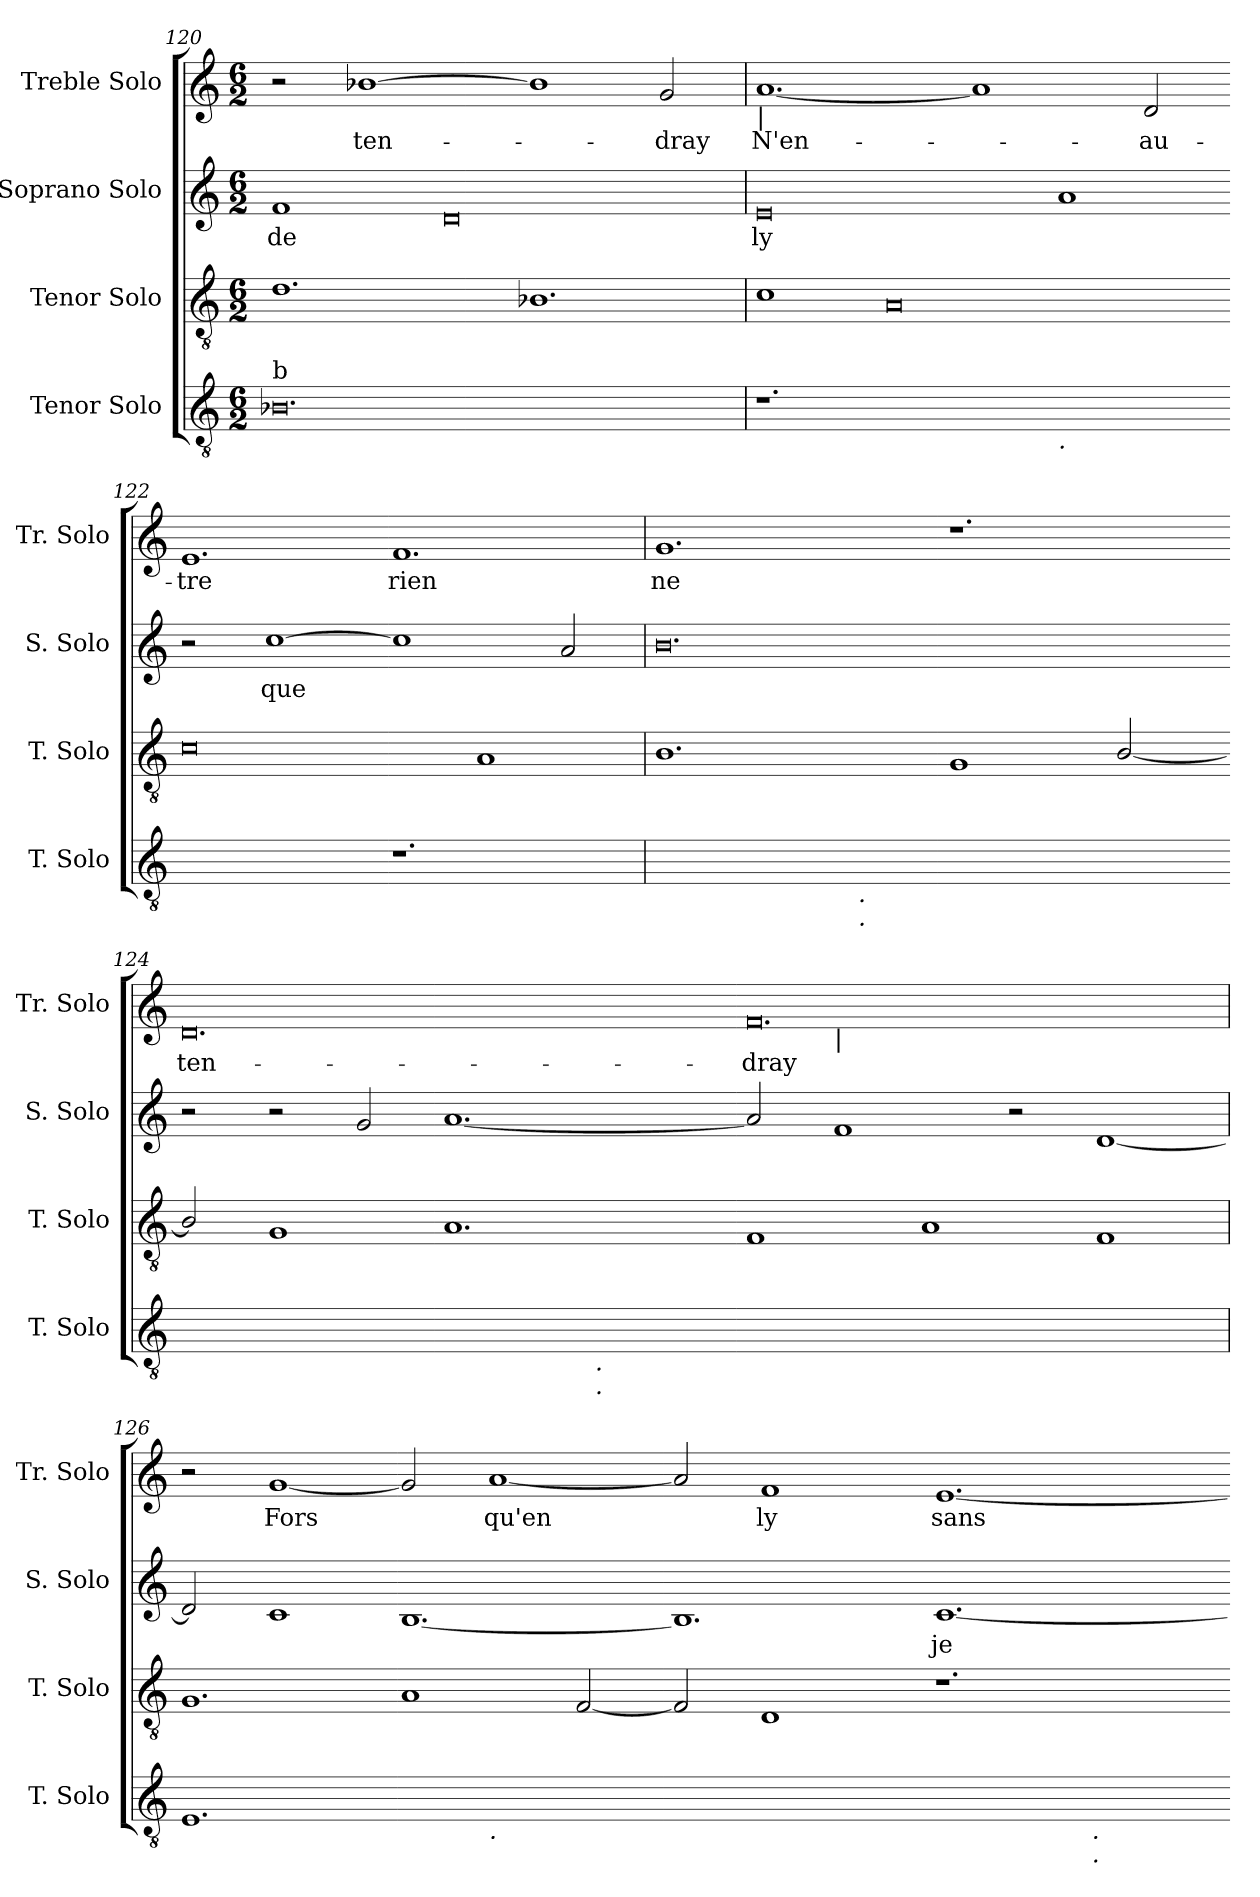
**kern	**kern	**kern	**text	**kern	**text
*part4	*part3	*part2	*part2	*part1	*part1
*staff4	*staff3	*staff2	*staff2	*staff1	*staff1
*I"Tenor Solo	*I"Tenor Solo	*I"Soprano Solo	*	*I"Treble Solo	*
*I'T. Solo	*I'T. Solo	*I'S. Solo	*	*I'Tr. Solo	*
*clefGv2	*clefGv2	*clefG2	*	*clefG2	*
*ITrd7c12	*ITrd7c12	*	*	*	*
*k[]	*k[]	*k[]	*	*k[]	*
*C:	*C:	*C:	*	*C:	*
*M6/2	*M6/2	*M6/2	*	*M6/2	*
=120	=120	=120	=120	=120	=120
!LO:TX:a:t=b	!	!	!	!	!
!	!	!	!LO:LY:b:color=#000000	!	!
0.BB-i	1.Di	1fi	de	2r	.
!	!	!	!	!	!LO:LY:b:color=#000000
.	.	.	.	[<1b-Xi	-ten-
.	.	0di	.	.	.
.	1.BB-Xi	.	.	1b-i]	.
!	!	!	!	!	!LO:LY:b:color=#000000
.	.	.	.	2gi/	-dray
=121	=121	=121	=121	=121	=121
!	!	!	!LO:LY:b:color=#000000	!	!
!	!	!	!	!LO:TX:b:i:t=|	!
!	!	!	!	!	!LO:LY:b:color=#000000
*^	*	*	*	*	*
1.r	0ryy	1Ci	0ei	ly	[<1.ai	N'en-
.	.	0AAi	.	.	.	.
[<1.AAiyy	.	.	.	.	1ai]	.
!	!LO:TX:b:i:t=.	!	!	!	!	!
.	1ryy	.	1ai	.	.	.
!	!	!	!	!	!	!LO:LY:b:color=#000000
.	.	.	.	.	2di/	-au-
*v	*v	*	*	*	*	*
=122-	=122-	=122-	=122-	=122-	=122-
*^	*	*	*	*	*
!	!	!	!	!	!	!LO:LY:b:color=#000000
*v	*v	*	*	*	*	*
1.AAiyy]	0Ci	2r	.	1.ei	-tre
!	!	!	!LO:LY:b:color=#000000	!	!
.	.	[>1cci	que	.	.
!	!	!	!	!	!LO:LY:b:color=#000000
1.r	.	1cci]	.	1.fi	rien
.	1AAi	.	.	.	.
.	.	2ai/	.	.	.
!!LO:PB:g=z
=123	=123	=123	=123	=123	=123
!	!	!	!	!	!LO:LY:b:color=#000000
*^	*	*	*	*	*
[<0.GGiyy	2ryy	1.BBi	0.bi	.	1.gi	ne
.	4ryy	.	.	.	.	.
.	8ryy	.	.	.	.	.
.	32ryy	.	.	.	.	.
.	128ryy	.	.	.	.	.
.	256ryy	.	.	.	.	.
.	1024ryy	.	.	.	.	.
!	!LO:TX:b:i:t=.	!	!	!	!	!
!	!LO:TX:b:i:t=.	!	!	!	!	!
.	1ryy	.	.	.	.	.
.	.	1GGi	.	.	1.r	.
.	1ryy	.	.	.	.	.
.	.	[<2BBi/	.	.	.	.
.	16ryy	.	.	.	.	.
.	64ryy	.	.	.	.	.
.	512.ryy	.	.	.	.	.
=124-	=124-	=124-	=124-	=124-	=124-	=124-
!	!	!	!	!	!	!LO:LY:b:color=#000000
1.GGiyy]	1ryy	2BBi/]	2r	.	0.di	ten-
.	.	1GGi	2r	.	.	.
.	2ryy	.	2gi/	.	.	.
[<1.FFiyy	4ryy	1.AAi	[<1.ai	.	.	.
.	8ryy	.	.	.	.	.
.	16ryy	.	.	.	.	.
.	32ryy	.	.	.	.	.
.	64ryy	.	.	.	.	.
.	256ryy	.	.	.	.	.
!	!LO:TX:b:i:t=.	!	!	!	!	!
!	!LO:TX:b:i:t=.	!	!	!	!	!
.	1ryy	.	.	.	.	.
.	128.ryy	.	.	.	.	.
*v	*v	*	*	*	*	*
=125-	=125-	=125-	=125-	=125-	=125-
*^	*	*	*	*	*
!	!	!	!	!	!	!LO:LY:b:color=#000000
*v	*v	*	*	*	*^	*
0.FFiyy]	1FFi	2ai/]	.	0.fi	2ryy	-dray
!	!	!	!	!	!LO:TX:b:i:t=|	!
.	.	1fi	.	.	1ryy	.
.	1AAi	.	.	.	.	.
.	.	2r	.	.	1.ryy	.
.	1FFi	[<1di	.	.	.	.
*	*	*	*	*v	*v	*
=126	=126	=126	=126	=126	=126
*^	*	*	*	*	*
1.EEi	0ryy	1.GGi	2di/]	.	2r	.
!	!	!	!	!	!	!LO:LY:b:color=#000000
.	.	.	1ci	.	[<1gi	Fors
[<1.DDiyy	.	1AAi	[<1.Bi	.	2gi/]	.
!	!LO:TX:b:i:t=.	!	!	!	!	!
!	!	!	!	!	!	!LO:LY:b:color=#000000
.	1ryy	.	.	.	[<1ai	qu'en
.	.	[<2FFi/	.	.	.	.
=127-	=127-	=127-	=127-	=127-	=127-	=127-
1.DDiyy]	1ryy	2FFi/]	1.Bi]	.	2ai/]	.
!	!	!	!	!	!	!LO:LY:b:color=#000000
.	.	1DDi	.	.	1fi	ly
.	2ryy	.	.	.	.	.
!	!	!	!	!LO:LY:b:color=#000000	!	!
!	!	!	!	!	!	!LO:LY:b:color=#000000
[<1.CCiyy	4ryy	1.r	[<1.ci	je	[<1.ei	sans
.	8ryy	.	.	.	.	.
.	16ryy	.	.	.	.	.
.	32ryy	.	.	.	.	.
.	64ryy	.	.	.	.	.
.	128ryy	.	.	.	.	.
.	512ryy	.	.	.	.	.
!	!LO:TX:b:i:t=.	!	!	!	!	!
!	!LO:TX:b:i:t=.	!	!	!	!	!
.	1ryy	.	.	.	.	.
.	256.ryy	.	.	.	.	.
*v	*v	*	*	*	*	*
=-	=-	=-	=-	=-	=-
*-	*-	*-	*-	*-	*-
